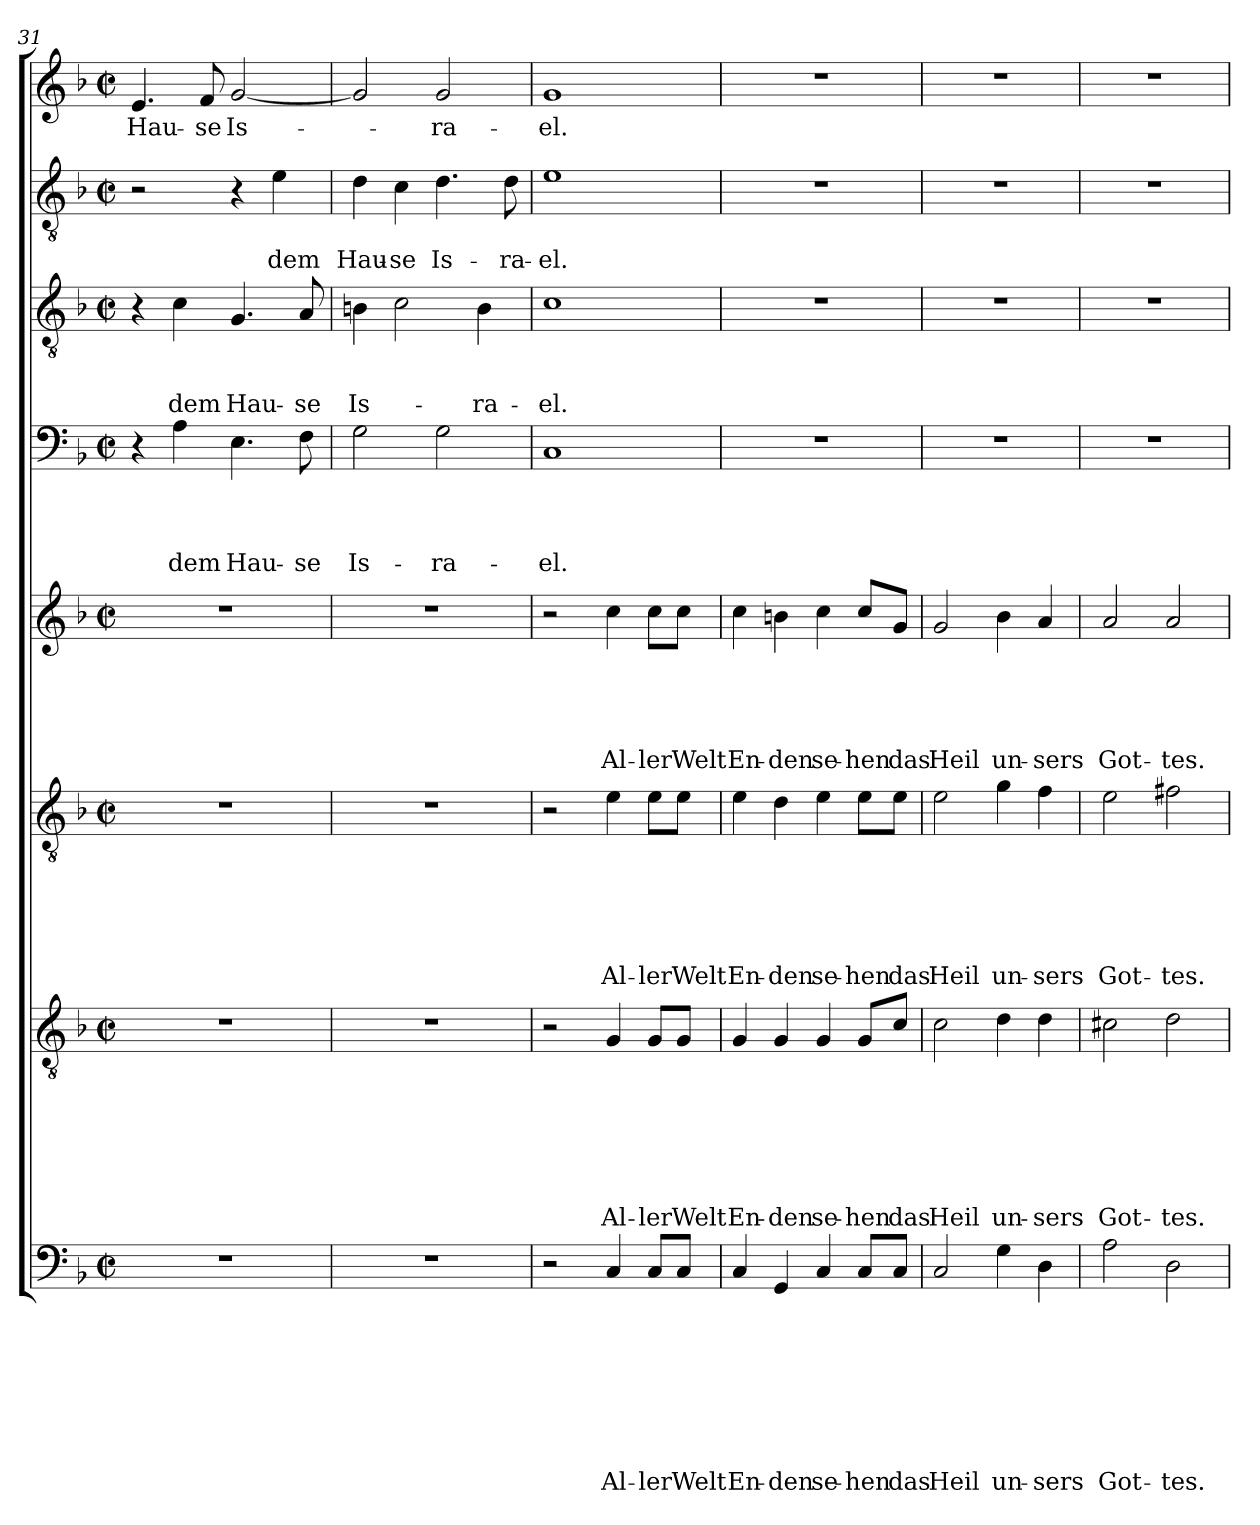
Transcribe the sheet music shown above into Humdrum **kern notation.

**kern	**text	**text	**text	**text	**text	**text	**text	**text	**kern	**text	**text	**text	**text	**text	**text	**text	**kern	**text	**text	**text	**text	**text	**text	**kern	**text	**text	**text	**text	**text	**kern	**text	**text	**text	**text	**kern	**text	**text	**text	**kern	**text	**text	**kern	**text
*part8	*part8	*part8	*part8	*part8	*part8	*part8	*part8	*part8	*part7	*part7	*part7	*part7	*part7	*part7	*part7	*part7	*part6	*part6	*part6	*part6	*part6	*part6	*part6	*part5	*part5	*part5	*part5	*part5	*part5	*part4	*part4	*part4	*part4	*part4	*part3	*part3	*part3	*part3	*part2	*part2	*part2	*part1	*part1
*staff8	*staff8	*staff8	*staff8	*staff8	*staff8	*staff8	*staff8	*staff8	*staff7	*staff7	*staff7	*staff7	*staff7	*staff7	*staff7	*staff7	*staff6	*staff6	*staff6	*staff6	*staff6	*staff6	*staff6	*staff5	*staff5	*staff5	*staff5	*staff5	*staff5	*staff4	*staff4	*staff4	*staff4	*staff4	*staff3	*staff3	*staff3	*staff3	*staff2	*staff2	*staff2	*staff1	*staff1
*clefF4	*	*	*	*	*	*	*	*	*clefGv2	*	*	*	*	*	*	*	*clefGv2	*	*	*	*	*	*	*clefG2	*	*	*	*	*	*clefF4	*	*	*	*	*clefGv2	*	*	*	*clefGv2	*	*	*clefG2	*
*k[b-]	*	*	*	*	*	*	*	*	*k[b-]	*	*	*	*	*	*	*	*k[b-]	*	*	*	*	*	*	*k[b-]	*	*	*	*	*	*k[b-]	*	*	*	*	*k[b-]	*	*	*	*k[b-]	*	*	*k[b-]	*
*F:	*	*	*	*	*	*	*	*	*F:	*	*	*	*	*	*	*	*F:	*	*	*	*	*	*	*F:	*	*	*	*	*	*F:	*	*	*	*	*F:	*	*	*	*F:	*	*	*F:	*
*M2/2	*	*	*	*	*	*	*	*	*M2/2	*	*	*	*	*	*	*	*M2/2	*	*	*	*	*	*	*M2/2	*	*	*	*	*	*M2/2	*	*	*	*	*M2/2	*	*	*	*M2/2	*	*	*M2/2	*
*met(c|)	*	*	*	*	*	*	*	*	*met(c|)	*	*	*	*	*	*	*	*met(c|)	*	*	*	*	*	*	*met(c|)	*	*	*	*	*	*met(c|)	*	*	*	*	*met(c|)	*	*	*	*met(c|)	*	*	*met(c|)	*
=31	=31	=31	=31	=31	=31	=31	=31	=31	=31	=31	=31	=31	=31	=31	=31	=31	=31	=31	=31	=31	=31	=31	=31	=31	=31	=31	=31	=31	=31	=31	=31	=31	=31	=31	=31	=31	=31	=31	=31	=31	=31	=31	=31
!	!	!	!	!	!	!	!	!	!	!	!	!	!	!	!	!	!	!	!	!	!	!	!	!	!	!	!	!	!	!	!	!	!	!	!	!	!	!	!	!	!	!	!LO:LY:b
1r	.	.	.	.	.	.	.	.	1r	.	.	.	.	.	.	.	1r	.	.	.	.	.	.	1r	.	.	.	.	.	4r	.	.	.	.	4r	.	.	.	2r	.	.	4.e/	Hau-
!	!	!	!	!	!	!	!	!	!	!	!	!	!	!	!	!	!	!	!	!	!	!	!	!	!	!	!	!	!	!	!	!	!	!LO:LY:b	!	!	!	!LO:LY:b	!	!	!	!	!
.	.	.	.	.	.	.	.	.	.	.	.	.	.	.	.	.	.	.	.	.	.	.	.	.	.	.	.	.	.	4A\	.	.	.	dem	4c\	.	.	dem	.	.	.	.	.
!	!	!	!	!	!	!	!	!	!	!	!	!	!	!	!	!	!	!	!	!	!	!	!	!	!	!	!	!	!	!	!	!	!	!	!	!	!	!	!	!	!	!	!LO:LY:b
.	.	.	.	.	.	.	.	.	.	.	.	.	.	.	.	.	.	.	.	.	.	.	.	.	.	.	.	.	.	.	.	.	.	.	.	.	.	.	.	.	.	8f/	-se
!	!	!	!	!	!	!	!	!	!	!	!	!	!	!	!	!	!	!	!	!	!	!	!	!	!	!	!	!	!	!	!	!	!	!LO:LY:b	!	!	!	!LO:LY:b	!	!	!	!	!LO:LY:b
.	.	.	.	.	.	.	.	.	.	.	.	.	.	.	.	.	.	.	.	.	.	.	.	.	.	.	.	.	.	4.E\	.	.	.	Hau-	4.G/	.	.	Hau-	4r	.	.	[2g/	Is-
!	!	!	!	!	!	!	!	!	!	!	!	!	!	!	!	!	!	!	!	!	!	!	!	!	!	!	!	!	!	!	!	!	!	!	!	!	!	!	!	!	!LO:LY:b	!	!
.	.	.	.	.	.	.	.	.	.	.	.	.	.	.	.	.	.	.	.	.	.	.	.	.	.	.	.	.	.	.	.	.	.	.	.	.	.	.	4e\	.	dem	.	.
!	!	!	!	!	!	!	!	!	!	!	!	!	!	!	!	!	!	!	!	!	!	!	!	!	!	!	!	!	!	!	!	!	!	!LO:LY:b	!	!	!	!LO:LY:b	!	!	!	!	!
.	.	.	.	.	.	.	.	.	.	.	.	.	.	.	.	.	.	.	.	.	.	.	.	.	.	.	.	.	.	8F\	.	.	.	-se	8A/	.	.	-se	.	.	.	.	.
=32	=32	=32	=32	=32	=32	=32	=32	=32	=32	=32	=32	=32	=32	=32	=32	=32	=32	=32	=32	=32	=32	=32	=32	=32	=32	=32	=32	=32	=32	=32	=32	=32	=32	=32	=32	=32	=32	=32	=32	=32	=32	=32	=32
!	!	!	!	!	!	!	!	!	!	!	!	!	!	!	!	!	!	!	!	!	!	!	!	!	!	!	!	!	!	!	!	!	!	!LO:LY:b	!	!	!	!LO:LY:b	!	!	!LO:LY:b	!	!
1r	.	.	.	.	.	.	.	.	1r	.	.	.	.	.	.	.	1r	.	.	.	.	.	.	1r	.	.	.	.	.	2G\	.	.	.	Is-	4Bn\	.	.	Is-	4d\	.	Hau-	2g/]	.
!	!	!	!	!	!	!	!	!	!	!	!	!	!	!	!	!	!	!	!	!	!	!	!	!	!	!	!	!	!	!	!	!	!	!	!	!	!	!	!	!	!LO:LY:b	!	!
.	.	.	.	.	.	.	.	.	.	.	.	.	.	.	.	.	.	.	.	.	.	.	.	.	.	.	.	.	.	.	.	.	.	.	2c\	.	.	.	4c\	.	-se	.	.
!	!	!	!	!	!	!	!	!	!	!	!	!	!	!	!	!	!	!	!	!	!	!	!	!	!	!	!	!	!	!	!	!	!	!LO:LY:b	!	!	!	!	!	!	!LO:LY:b	!	!LO:LY:b
.	.	.	.	.	.	.	.	.	.	.	.	.	.	.	.	.	.	.	.	.	.	.	.	.	.	.	.	.	.	2G\	.	.	.	-ra-	.	.	.	.	4.d\	.	Is-	2g/	-ra-
!	!	!	!	!	!	!	!	!	!	!	!	!	!	!	!	!	!	!	!	!	!	!	!	!	!	!	!	!	!	!	!	!	!	!	!	!	!	!LO:LY:b	!	!	!	!	!
.	.	.	.	.	.	.	.	.	.	.	.	.	.	.	.	.	.	.	.	.	.	.	.	.	.	.	.	.	.	.	.	.	.	.	4B\	.	.	-ra-	.	.	.	.	.
!	!	!	!	!	!	!	!	!	!	!	!	!	!	!	!	!	!	!	!	!	!	!	!	!	!	!	!	!	!	!	!	!	!	!	!	!	!	!	!	!	!LO:LY:b	!	!
.	.	.	.	.	.	.	.	.	.	.	.	.	.	.	.	.	.	.	.	.	.	.	.	.	.	.	.	.	.	.	.	.	.	.	.	.	.	.	8d\	.	-ra-	.	.
=33	=33	=33	=33	=33	=33	=33	=33	=33	=33	=33	=33	=33	=33	=33	=33	=33	=33	=33	=33	=33	=33	=33	=33	=33	=33	=33	=33	=33	=33	=33	=33	=33	=33	=33	=33	=33	=33	=33	=33	=33	=33	=33	=33
!	!	!	!	!	!	!	!	!	!	!	!	!	!	!	!	!	!	!	!	!	!	!	!	!	!	!	!	!	!	!	!	!	!	!LO:LY:b	!	!	!	!LO:LY:b	!	!	!LO:LY:b	!	!LO:LY:b
2r	.	.	.	.	.	.	.	.	2r	.	.	.	.	.	.	.	2r	.	.	.	.	.	.	2r	.	.	.	.	.	1C	.	.	.	-el.	1c	.	.	-el.	1e	.	-el.	1g	-el.
!	!	!	!	!	!	!	!	!LO:LY:b	!	!	!	!	!	!	!	!LO:LY:b	!	!	!	!	!	!	!LO:LY:b	!	!	!	!	!	!LO:LY:b	!	!	!	!	!	!	!	!	!	!	!	!	!	!
4C/	.	.	.	.	.	.	.	Al-	4G/	.	.	.	.	.	.	Al-	4e\	.	.	.	.	.	Al-	4cc\	.	.	.	.	Al-	.	.	.	.	.	.	.	.	.	.	.	.	.	.
!	!	!	!	!	!	!	!	!LO:LY:b	!	!	!	!	!	!	!	!LO:LY:b	!	!	!	!	!	!	!LO:LY:b	!	!	!	!	!	!LO:LY:b	!	!	!	!	!	!	!	!	!	!	!	!	!	!
8C/L	.	.	.	.	.	.	.	-ler	8G/L	.	.	.	.	.	.	-ler	8e\L	.	.	.	.	.	-ler	8cc\L	.	.	.	.	-ler	.	.	.	.	.	.	.	.	.	.	.	.	.	.
!	!	!	!	!	!	!	!	!LO:LY:b	!	!	!	!	!	!	!	!LO:LY:b	!	!	!	!	!	!	!LO:LY:b	!	!	!	!	!	!LO:LY:b	!	!	!	!	!	!	!	!	!	!	!	!	!	!
8C/J	.	.	.	.	.	.	.	Welt	8G/J	.	.	.	.	.	.	Welt	8e\J	.	.	.	.	.	Welt	8cc\J	.	.	.	.	Welt	.	.	.	.	.	.	.	.	.	.	.	.	.	.
=34	=34	=34	=34	=34	=34	=34	=34	=34	=34	=34	=34	=34	=34	=34	=34	=34	=34	=34	=34	=34	=34	=34	=34	=34	=34	=34	=34	=34	=34	=34	=34	=34	=34	=34	=34	=34	=34	=34	=34	=34	=34	=34	=34
!	!	!	!	!	!	!	!	!LO:LY:b	!	!	!	!	!	!	!	!LO:LY:b	!	!	!	!	!	!	!LO:LY:b	!	!	!	!	!	!LO:LY:b	!	!	!	!	!	!	!	!	!	!	!	!	!	!
4C/	.	.	.	.	.	.	.	En-	4G/	.	.	.	.	.	.	En-	4e\	.	.	.	.	.	En-	4cc\	.	.	.	.	En-	1r	.	.	.	.	1r	.	.	.	1r	.	.	1r	.
!	!	!	!	!	!	!	!	!LO:LY:b	!	!	!	!	!	!	!	!LO:LY:b	!	!	!	!	!	!	!LO:LY:b	!	!	!	!	!	!LO:LY:b	!	!	!	!	!	!	!	!	!	!	!	!	!	!
4GG/	.	.	.	.	.	.	.	-den	4G/	.	.	.	.	.	.	-den	4d\	.	.	.	.	.	-den	4bn\	.	.	.	.	-den	.	.	.	.	.	.	.	.	.	.	.	.	.	.
!	!	!	!	!	!	!	!	!LO:LY:b	!	!	!	!	!	!	!	!LO:LY:b	!	!	!	!	!	!	!LO:LY:b	!	!	!	!	!	!LO:LY:b	!	!	!	!	!	!	!	!	!	!	!	!	!	!
4C/	.	.	.	.	.	.	.	se-	4G/	.	.	.	.	.	.	se-	4e\	.	.	.	.	.	se-	4cc\	.	.	.	.	se-	.	.	.	.	.	.	.	.	.	.	.	.	.	.
!	!	!	!	!	!	!	!	!LO:LY:b	!	!	!	!	!	!	!	!LO:LY:b	!	!	!	!	!	!	!LO:LY:b	!	!	!	!	!	!LO:LY:b	!	!	!	!	!	!	!	!	!	!	!	!	!	!
8C/L	.	.	.	.	.	.	.	-hen	8G/L	.	.	.	.	.	.	-hen	8e\L	.	.	.	.	.	-hen	8cc/L	.	.	.	.	-hen	.	.	.	.	.	.	.	.	.	.	.	.	.	.
!	!	!	!	!	!	!	!	!LO:LY:b	!	!	!	!	!	!	!	!LO:LY:b	!	!	!	!	!	!	!LO:LY:b	!	!	!	!	!	!LO:LY:b	!	!	!	!	!	!	!	!	!	!	!	!	!	!
8C/J	.	.	.	.	.	.	.	das	8c/J	.	.	.	.	.	.	das	8e\J	.	.	.	.	.	das	8g/J	.	.	.	.	das	.	.	.	.	.	.	.	.	.	.	.	.	.	.
!!LO:PB:g=z
=35	=35	=35	=35	=35	=35	=35	=35	=35	=35	=35	=35	=35	=35	=35	=35	=35	=35	=35	=35	=35	=35	=35	=35	=35	=35	=35	=35	=35	=35	=35	=35	=35	=35	=35	=35	=35	=35	=35	=35	=35	=35	=35	=35
!	!	!	!	!	!	!	!	!LO:LY:b	!	!	!	!	!	!	!	!LO:LY:b	!	!	!	!	!	!	!LO:LY:b	!	!	!	!	!	!LO:LY:b	!	!	!	!	!	!	!	!	!	!	!	!	!	!
2C/	.	.	.	.	.	.	.	Heil	2c\	.	.	.	.	.	.	Heil	2e\	.	.	.	.	.	Heil	2g/	.	.	.	.	Heil	1r	.	.	.	.	1r	.	.	.	1r	.	.	1r	.
!	!	!	!	!	!	!	!	!LO:LY:b	!	!	!	!	!	!	!	!LO:LY:b	!	!	!	!	!	!	!LO:LY:b	!	!	!	!	!	!LO:LY:b	!	!	!	!	!	!	!	!	!	!	!	!	!	!
4G\	.	.	.	.	.	.	.	un-	4d\	.	.	.	.	.	.	un-	4g\	.	.	.	.	.	un-	4b-\	.	.	.	.	un-	.	.	.	.	.	.	.	.	.	.	.	.	.	.
!	!	!	!	!	!	!	!	!LO:LY:b	!	!	!	!	!	!	!	!LO:LY:b	!	!	!	!	!	!	!LO:LY:b	!	!	!	!	!	!LO:LY:b	!	!	!	!	!	!	!	!	!	!	!	!	!	!
4D\	.	.	.	.	.	.	.	-sers	4d\	.	.	.	.	.	.	-sers	4f\	.	.	.	.	.	-sers	4a/	.	.	.	.	-sers	.	.	.	.	.	.	.	.	.	.	.	.	.	.
=36	=36	=36	=36	=36	=36	=36	=36	=36	=36	=36	=36	=36	=36	=36	=36	=36	=36	=36	=36	=36	=36	=36	=36	=36	=36	=36	=36	=36	=36	=36	=36	=36	=36	=36	=36	=36	=36	=36	=36	=36	=36	=36	=36
!	!	!	!	!	!	!	!	!LO:LY:b	!	!	!	!	!	!	!	!LO:LY:b	!	!	!	!	!	!	!LO:LY:b	!	!	!	!	!	!LO:LY:b	!	!	!	!	!	!	!	!	!	!	!	!	!	!
2A\	.	.	.	.	.	.	.	Got-	2c#X\	.	.	.	.	.	.	Got-	2e\	.	.	.	.	.	Got-	2a/	.	.	.	.	Got-	1r	.	.	.	.	1r	.	.	.	1r	.	.	1r	.
!	!	!	!	!	!	!	!	!LO:LY:b	!	!	!	!	!	!	!	!LO:LY:b	!	!	!	!	!	!	!LO:LY:b	!	!	!	!	!	!LO:LY:b	!	!	!	!	!	!	!	!	!	!	!	!	!	!
2D\	.	.	.	.	.	.	.	-tes.	2d\	.	.	.	.	.	.	-tes.	2f#X\	.	.	.	.	.	-tes.	2a/	.	.	.	.	-tes.	.	.	.	.	.	.	.	.	.	.	.	.	.	.
=	=	=	=	=	=	=	=	=	=	=	=	=	=	=	=	=	=	=	=	=	=	=	=	=	=	=	=	=	=	=	=	=	=	=	=	=	=	=	=	=	=	=	=
*-	*-	*-	*-	*-	*-	*-	*-	*-	*-	*-	*-	*-	*-	*-	*-	*-	*-	*-	*-	*-	*-	*-	*-	*-	*-	*-	*-	*-	*-	*-	*-	*-	*-	*-	*-	*-	*-	*-	*-	*-	*-	*-	*-
